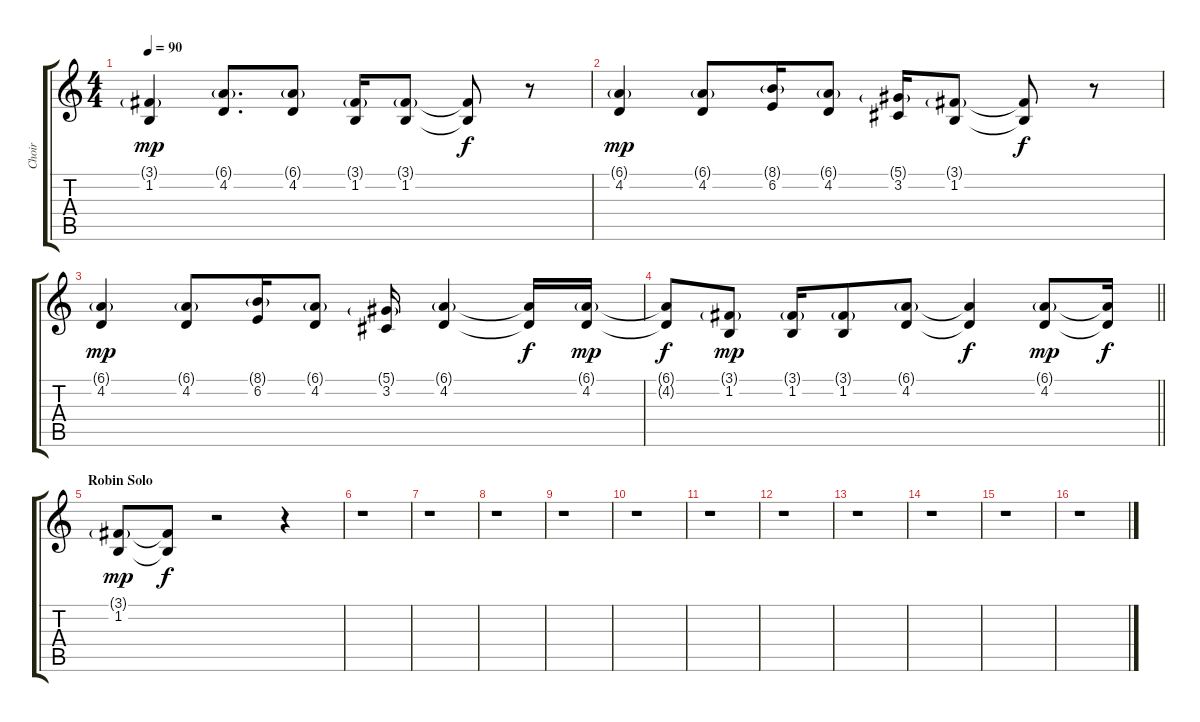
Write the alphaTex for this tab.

\track ("Choir" "Choir") {instrument choiraahs}
\staff {score tabs}
\tuning (Eb4 Bb3 Gb3 Db3 Ab2 Eb2) {hide}
\ts (4 4)
\tempo 90
\clef g2
\ks c
(3.1{g} 1.2).4{dy mp} (6.1{g} 4.2).8{d} (6.1{g} 4.2).8 (3.1{g} 1.2).16 (3.1{g} 1.2).8 (3.1{t} 1.2{t}).8{dy f} r.8 |
(6.1{g} 4.2).4{dy mp} (6.1{g} 4.2).8 (8.1{g} 6.2).16 (6.1{g} 4.2).8 (5.1{g} 3.2).16 (3.1{g} 1.2).8 (3.1{t} 1.2{t}).8{dy f} r.8 |
(6.1{g} 4.2).4{dy mp} (6.1{g} 4.2).8 (8.1{g} 6.2).16 (6.1{g} 4.2).8 (5.1{g} 3.2).16 (6.1{g} 4.2).4 (6.1{t} 4.2{t}).16{dy f} (6.1{g} 4.2).16{dy mp} |
\barLineRight lightlight
(6.1{t} 4.2{t}).8{dy f} (3.1{g} 1.2).8{dy mp} (3.1{g} 1.2).16 (3.1{g} 1.2).8 (6.1{g} 4.2).8 (6.1{t} 4.2{t}).4{dy f} (6.1{g} 4.2).8{dy mp} (6.1{t} 4.2{t}).16{dy f} |
\section ("" "Robin Solo")
(3.1{g} 1.2).8{dy mp} (3.1{t} 1.2{t}).8{dy f} r.2 r.4 |
r.1 |
r.1 |
r.1 |
r.1 |
r.1 |
r.1 |
r.1 |
r.1 |
r.1 |
r.1 |
r.1
